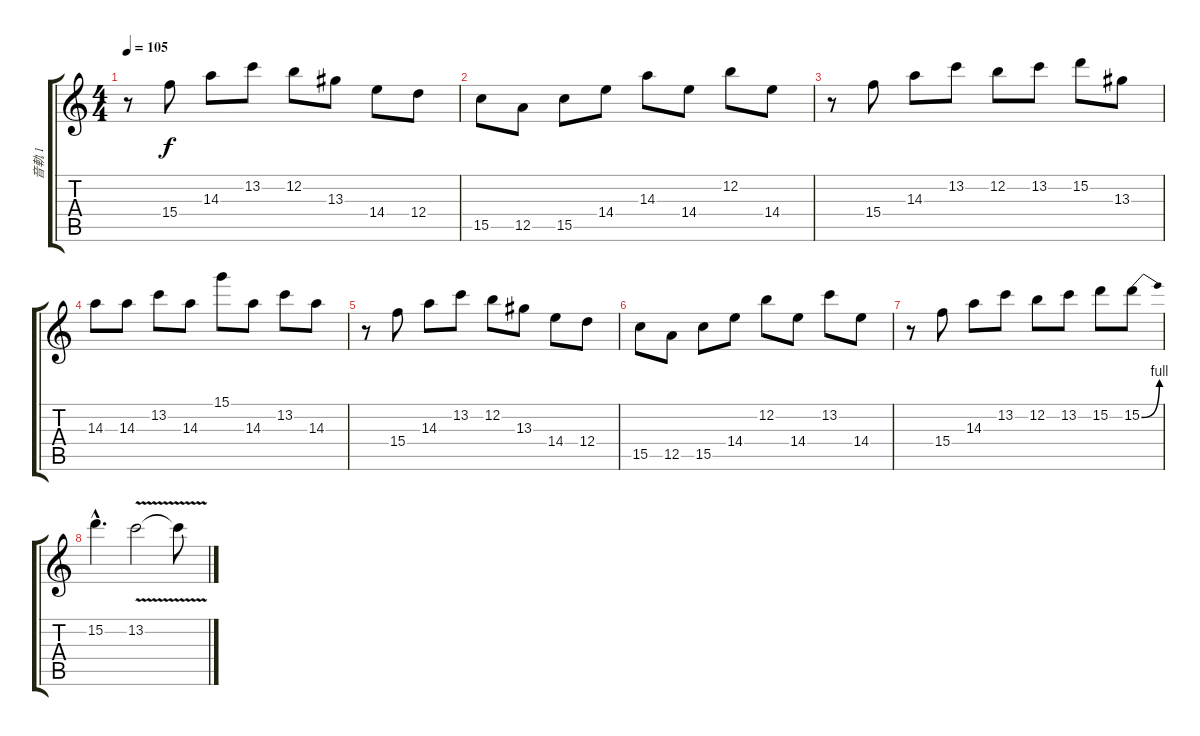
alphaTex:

\track ("音軌 1" "音軌 1") {instrument distortionguitar}
\staff {score tabs}
\tuning (E4 B3 G3 D3 A2 E2) {hide}
\ts (4 4)
\tempo 105
\clef g2
\ks c
r.8{dy f instrument distortionguitar} 15.4.8 14.3.8 13.2.8 12.2.8 13.3.8 14.4.8 12.4.8 |
15.5.8 12.5.8 15.5.8 14.4.8 14.3.8 14.4.8 12.2.8 14.4.8 |
r.8 15.4.8 14.3.8 13.2.8 12.2.8 13.2.8 15.2.8 13.3.8 |
14.3.8 14.3.8 13.2.8 14.3.8 15.1.8 14.3.8 13.2.8 14.3.8 |
r.8 15.4.8 14.3.8 13.2.8 12.2.8 13.3.8 14.4.8 12.4.8 |
15.5.8 12.5.8 15.5.8 14.4.8 12.2.8 14.4.8 13.2.8 14.4.8 |
r.8 15.4.8 14.3.8 13.2.8 12.2.8 13.2.8 15.2.8 15.2{be (bend 0 0 60 4)}.8 |
15.2{hac}.4{d} 13.2{v}.2 13.2{t}.8
